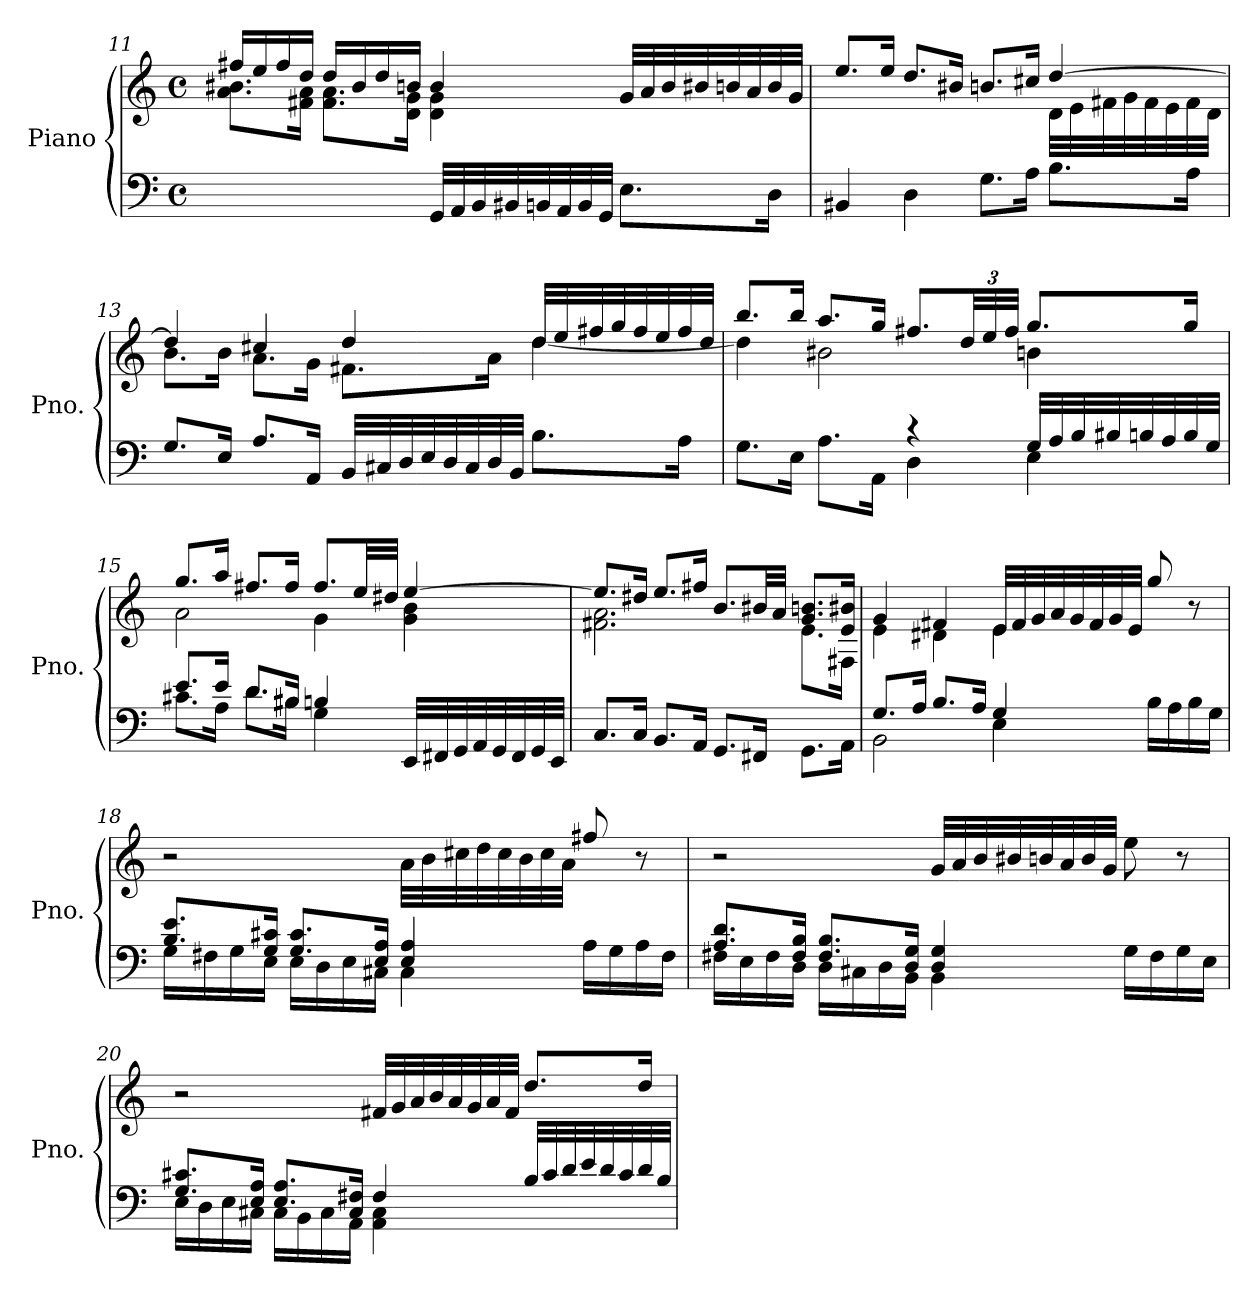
**kern	**kern
*part1	*part1
*staff2	*staff1
*I"Piano	*
*I'Pno.	*
!!LO:LB:g=z
*clefF4	*clefG2
*k[]	*k[]
*M4/4	*M4/4
*met(c)	*met(c)
=11	=11
*	*^
2ryy	16ff#X/LL	8.a\ 8.b#X\L
.	16ee/	.
.	16ff#/	.
.	16dd/JJ	16f#X\ 16a\Jk
.	16dd/LL	8.f#\ 8.a\L
.	16b#/	.
.	16dd/	.
.	16bn/JJ	16d\ 16g\Jk
32GG/LLL	4b/	4d\ 4g\
32AA/	.	.
32BB/	.	.
32BB#X/	.	.
32BBn/	.	.
32AA/	.	.
32BB/	.	.
32GG/JJJ	.	.
8.E\L	32g/LLL	4ryy
.	32a/	.
.	32b/	.
.	32b#X/	.
.	32bn/	.
.	32a/	.
16D\Jk	32b/	.
.	32g/JJJ	.
=12	=12	=12
4BB#X/	8.ee/L	2.ryy
.	16ee/Jk	.
4D\	8.dd/L	.
.	16b#X/Jk	.
8.G\L	8.bn/L	.
16A\Jk	16cc#X/Jk	.
8.B\L	[4dd/	32d\LLL
.	.	32e\
.	.	32f#X\
.	.	32g\
.	.	32f#\
.	.	32e\
16A\Jk	.	32f#\
.	.	32d\JJJ
!!LO:LB:g=z	!!
=13	=13	=13
*^	*	*
8.G/L	2ryy	4dd/]	8.b\L
16E/Jk	.	.	16b\Jk
8.A/L	.	4cc#X/	8.a\L
16AA/Jk	.	.	16g\Jk
2ryy	32BB/LLL	4dd/	8.f#X\L
.	32C#X/	.	.
.	32D/	.	.
.	32E/	.	.
.	32D/	.	.
.	32C#/	.	.
.	32D/	.	16a\Jk
.	32BB/JJJ	.	.
.	8.B\L	32dd/LLL	[4dd\
.	.	32ee/	.
.	.	32ff#X/	.
.	.	32gg/	.
.	.	32ff#/	.
.	.	32ee/	.
.	16A\Jk	32ff#/	.
.	.	32dd/JJJ	.
=14	=14	=14	=14
2ryy	8.G\L	8.bb/L	4dd\]
.	16E\Jk	16bb/Jk	.
.	8.A\L	8.aa/L	2b#X\
.	16AA\Jk	16gg/Jk	.
4r	4D\	8.ff#X/L	.
*	*	*Xbrackettup	*
.	.	48dd/LL	.
.	.	48ee/	.
.	.	48ff#/JJJ	.
32G/LLL	4E\	8.gg/L	4bn\
32A/	.	.	.
32B/	.	.	.
32B#X/	.	.	.
32Bn/	.	.	.
32A/	.	.	.
32B/	.	16gg/Jk	.
32G/JJJ	.	.	.
!!LO:LB:g=z	!!
=15	=15	=15	=15
8.e/L	8.c#X\L	8.gg/L	2a\
16e/Jk	16A\Jk	16aa/Jk	.
8.d/L	8.d\L	8.ff#X/L	.
16B#X/Jk	16B#\Jk	16ff#/Jk	.
4Bn/	4G\	8.ff#/L	4g\
.	.	32ee/LL	.
.	.	32dd#X/JJJ	.
4ryy	32EE/LLL	[4ee/	4g\ 4b\
.	32FF#X/	.	.
.	32GG/	.	.
.	32AA/	.	.
.	32GG/	.	.
.	32FF#/	.	.
.	32GG/	.	.
.	32EE/JJJ	.	.
=16	=16	=16	=16
2ryy	8.C/L	8.ee/L]	2.f#X\ 2.a\
.	16C/Jk	16dd#X/Jk	.
.	8.BB/L	8.ee/L	.
.	16AA/Jk	16ff#X/Jk	.
2ryy	8.GG/L	8.b/L	.
.	16FF#X/Jk	32b#X/LL	.
.	.	32a/JJJ	.
.	8.GG\L	8.g/ 8.bn/L	8.e\L
.	16AA\Jk	16e/ 16b#X/Jk	16F#X\Jk
!!LO:LB:g=z	!!
=17	=17	=17	=17
8.G/L	2BB\	4g/	4e\
16A/Jk	.	.	.
8.B/L	.	4f#X/	4d#X\
16A/Jk	.	.	.
4G/	4E\	32e/LLL	4e\
.	.	32f#/	.
.	.	32g/	.
.	.	32a/	.
.	.	32g/	.
.	.	32f#/	.
.	.	32g/	.
.	.	32e/JJJ	.
4ryy	16B\LL	8gg/	4ryy
.	16A\	.	.
.	16B\	8r	.
.	16G\JJ	.	.
*	*	*v	*v
=18	=18	=18
8.B/ 8.e/L	16G\LL	2r
.	16F#X\	.
.	16G\	.
16G/ 16c#X/Jk	16E\JJ	.
8.G/ 8.c#/L	16E\LL	.
.	16D\	.
.	16E\	.
16E/ 16A/Jk	16C#X\JJ	.
4E/ 4A/	4C#\	32a\LLL
.	.	32b\
.	.	32cc#X\
.	.	32dd\
.	.	32cc#\
.	.	32b\
.	.	32cc#\
.	.	32a\JJJ
4ryy	16A\LL	8ff#X/
.	16G\	.
.	16A\	8r
.	16F#\JJ	.
!!LO:LB:g=z
=19	=19	=19
8.A/ 8.d/L	16F#X\LL	2r
.	16E\	.
.	16F#\	.
16F#/ 16B/Jk	16D\JJ	.
8.F#/ 8.B/L	16D\LL	.
.	16C#X\	.
.	16D\	.
16D/ 16G/Jk	16BB\JJ	.
4D/ 4G/	4BB\	32g/LLL
.	.	32a/
.	.	32b/
.	.	32b#X/
.	.	32bn/
.	.	32a/
.	.	32b/
.	.	32g/JJJ
4ryy	16G\LL	8ee\
.	16F#\	.
.	16G\	8r
.	16E\JJ	.
!!LO:PB:g=z
=20	=20	=20
*	*	*^
8.G/ 8.c#X/L	16E\LL	2r	2ryy
.	16D\	.	.
.	16E\	.	.
16E/ 16A/Jk	16C#X\JJ	.	.
8.E/ 8.A/L	16C#\LL	.	.
.	16BB\	.	.
.	16C#\	.	.
16C#/ 16F#X/Jk	16AA\JJ	.	.
4F#/	4AA\ 4C#\	4ryy	32f#X/LLL
.	.	.	32g/
.	.	.	32a/
.	.	.	32b/
.	.	.	32a/
.	.	.	32g/
.	.	.	32a/
.	.	.	32f#/JJJ
32B/LLL	4ryy	8.dd/L	4ryy
32c#/	.	.	.
32d/	.	.	.
32e/	.	.	.
32d/	.	.	.
32c#/	.	.	.
32d/	.	16dd/Jk	.
32B/JJJ	.	.	.
*v	*v	*	*
*	*v	*v
=	=
*-	*-
